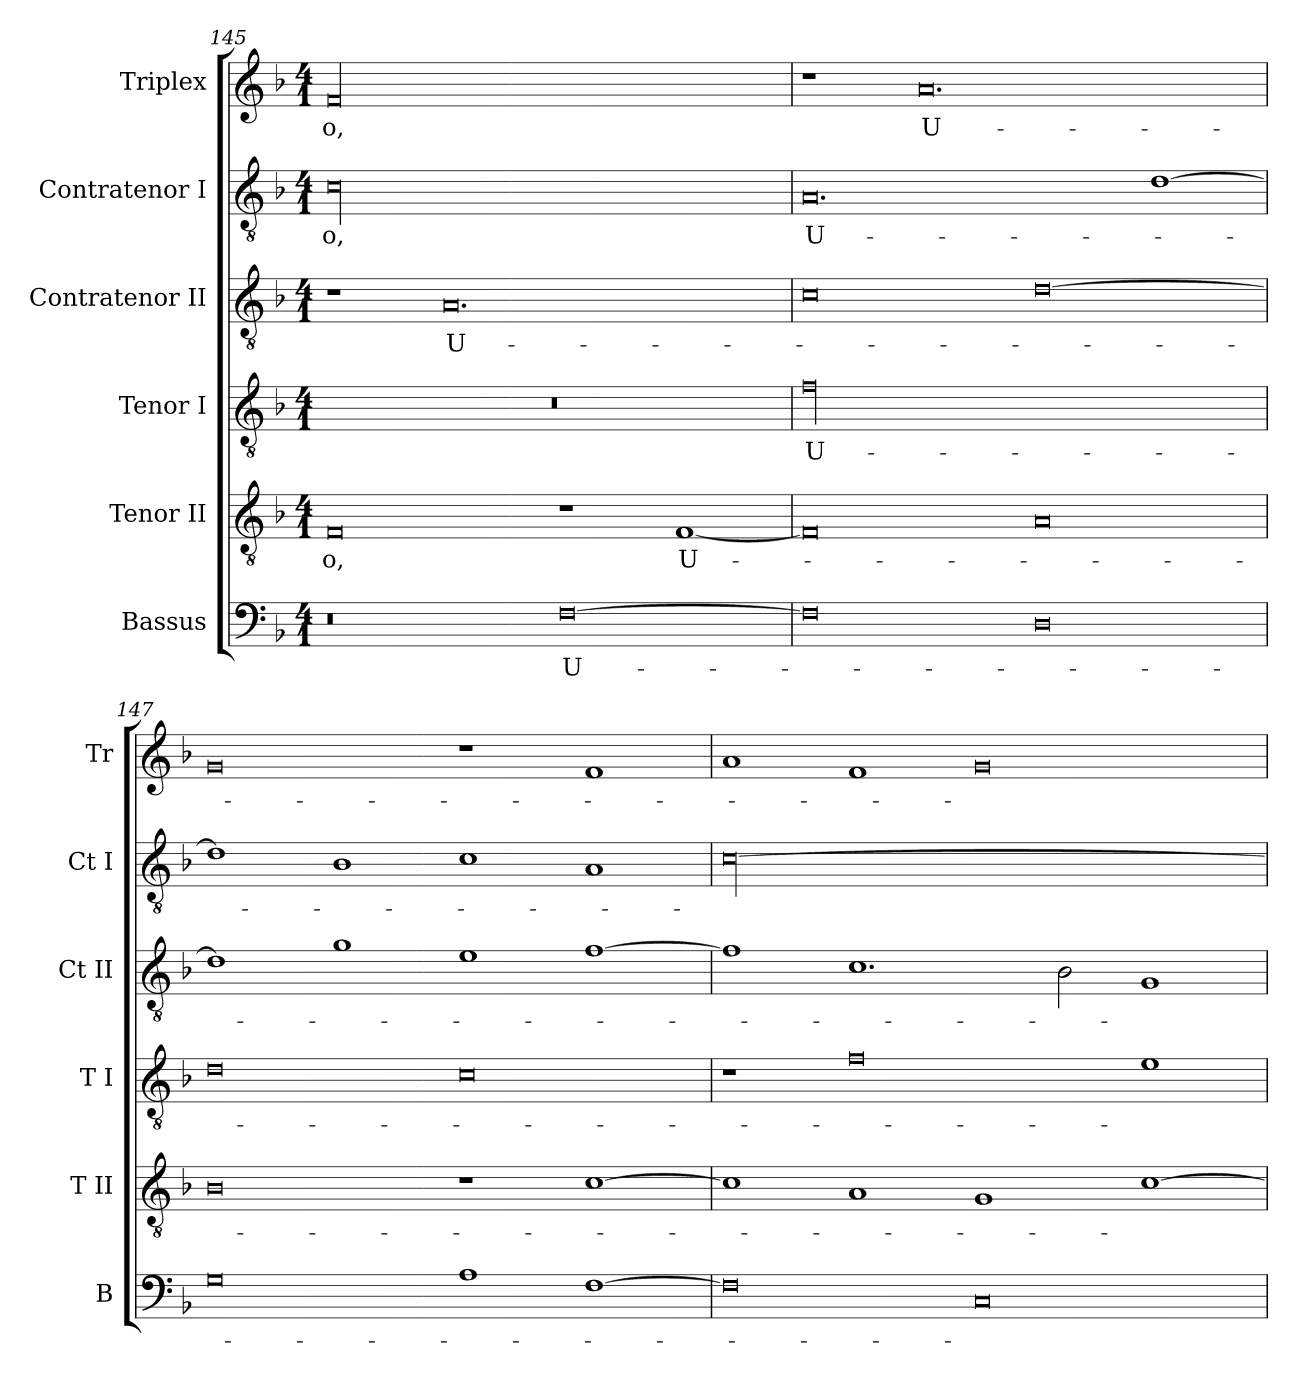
**kern	**text	**kern	**text	**kern	**text	**kern	**text	**kern	**text	**kern	**text
*part6	*part6	*part5	*part5	*part4	*part4	*part3	*part3	*part2	*part2	*part1	*part1
*staff6	*staff6	*staff5	*staff5	*staff4	*staff4	*staff3	*staff3	*staff2	*staff2	*staff1	*staff1
*I"Bassus	*	*I"Tenor II	*	*I"Tenor I	*	*I"Contratenor II	*	*I"Contratenor I	*	*I"Triplex	*
*I'B	*	*I'T II	*	*I'T I	*	*I'Ct II	*	*I'Ct I	*	*I'Tr	*
!!LO:PB:g=z
*clefF4	*	*clefGv2	*	*clefGv2	*	*clefGv2	*	*clefGv2	*	*clefG2	*
*	*	*ITrd7c12	*	*ITrd7c12	*	*ITrd7c12	*	*ITrd7c12	*	*	*
*k[b-]	*	*k[b-]	*	*k[b-]	*	*k[b-]	*	*k[b-]	*	*k[b-]	*
*F:	*	*F:	*	*F:	*	*F:	*	*F:	*	*F:	*
*M4/1	*	*M4/1	*	*M4/1	*	*M4/1	*	*M4/1	*	*M4/1	*
=145	=145	=145	=145	=145	=145	=145	=145	=145	=145	=145	=145
!	!	!	!LO:LY:b:color=#000000	!LO:N:vis=1	!	!	!	!	!	!	!
!	!	!	!	!	!	!	!	!	!LO:LY:b:color=#000000	!	!
!	!	!	!	!	!	!	!	!	!	!	!LO:LY:b:color=#000000
0r	.	0FFi	-o,	00r	.	1r	.	00Ci	-o,	00fi	-o,
!	!	!	!	!	!	!	!LO:LY:b:color=#000000	!	!	!	!
.	.	.	.	.	.	0.AAi	U-	.	.	.	.
!	!LO:LY:b:color=#000000	!	!	!	!	!	!	!	!	!	!
[>0Fi	U-	1r	.	.	.	.	.	.	.	.	.
!	!	!	!LO:LY:b:color=#000000	!	!	!	!	!	!	!	!
.	.	[<1FFi	U-	.	.	.	.	.	.	.	.
=146	=146	=146	=146	=146	=146	=146	=146	=146	=146	=146	=146
!	!	!	!	!	!LO:LY:b:color=#000000	!	!	!	!	!	!
!	!	!	!	!	!	!	!	!	!LO:LY:b:color=#000000	!	!
0Fi]	.	0FFi]	.	00Fi	U-	0Ci	.	0.AAi	U-	1r	.
!	!	!	!	!	!	!	!	!	!	!	!LO:LY:b:color=#000000
.	.	.	.	.	.	.	.	.	.	0.ai	U-
0Di	.	0AAi	.	.	.	[>0Di	.	.	.	.	.
.	.	.	.	.	.	.	.	[>1Di	.	.	.
=147	=147	=147	=147	=147	=147	=147	=147	=147	=147	=147	=147
0Gi	.	0BB-i	.	0Di	.	1Di]	.	1Di]	.	0gi	.
.	.	.	.	.	.	1Gi	.	1BB-i	.	.	.
1Ai	.	1r	.	0Ci	.	1Ei	.	1Ci	.	1r	.
[>1Fi	.	[>1Ci	.	.	.	[>1Fi	.	1AAi	.	1fi	.
=148	=148	=148	=148	=148	=148	=148	=148	=148	=148	=148	=148
0Fi]	.	1Ci]	.	1r	.	1Fi]	.	[>00Ci	.	1ai	.
.	.	1AAi	.	0Fi	.	1.Ci	.	.	.	1fi	.
0Ci	.	1GGi	.	.	.	.	.	.	.	0gi	.
.	.	.	.	.	.	2BB-i\	.	.	.	.	.
.	.	[>1Ci	.	1Ei	.	1GGi	.	.	.	.	.
=	=	=	=	=	=	=	=	=	=	=	=
*-	*-	*-	*-	*-	*-	*-	*-	*-	*-	*-	*-
